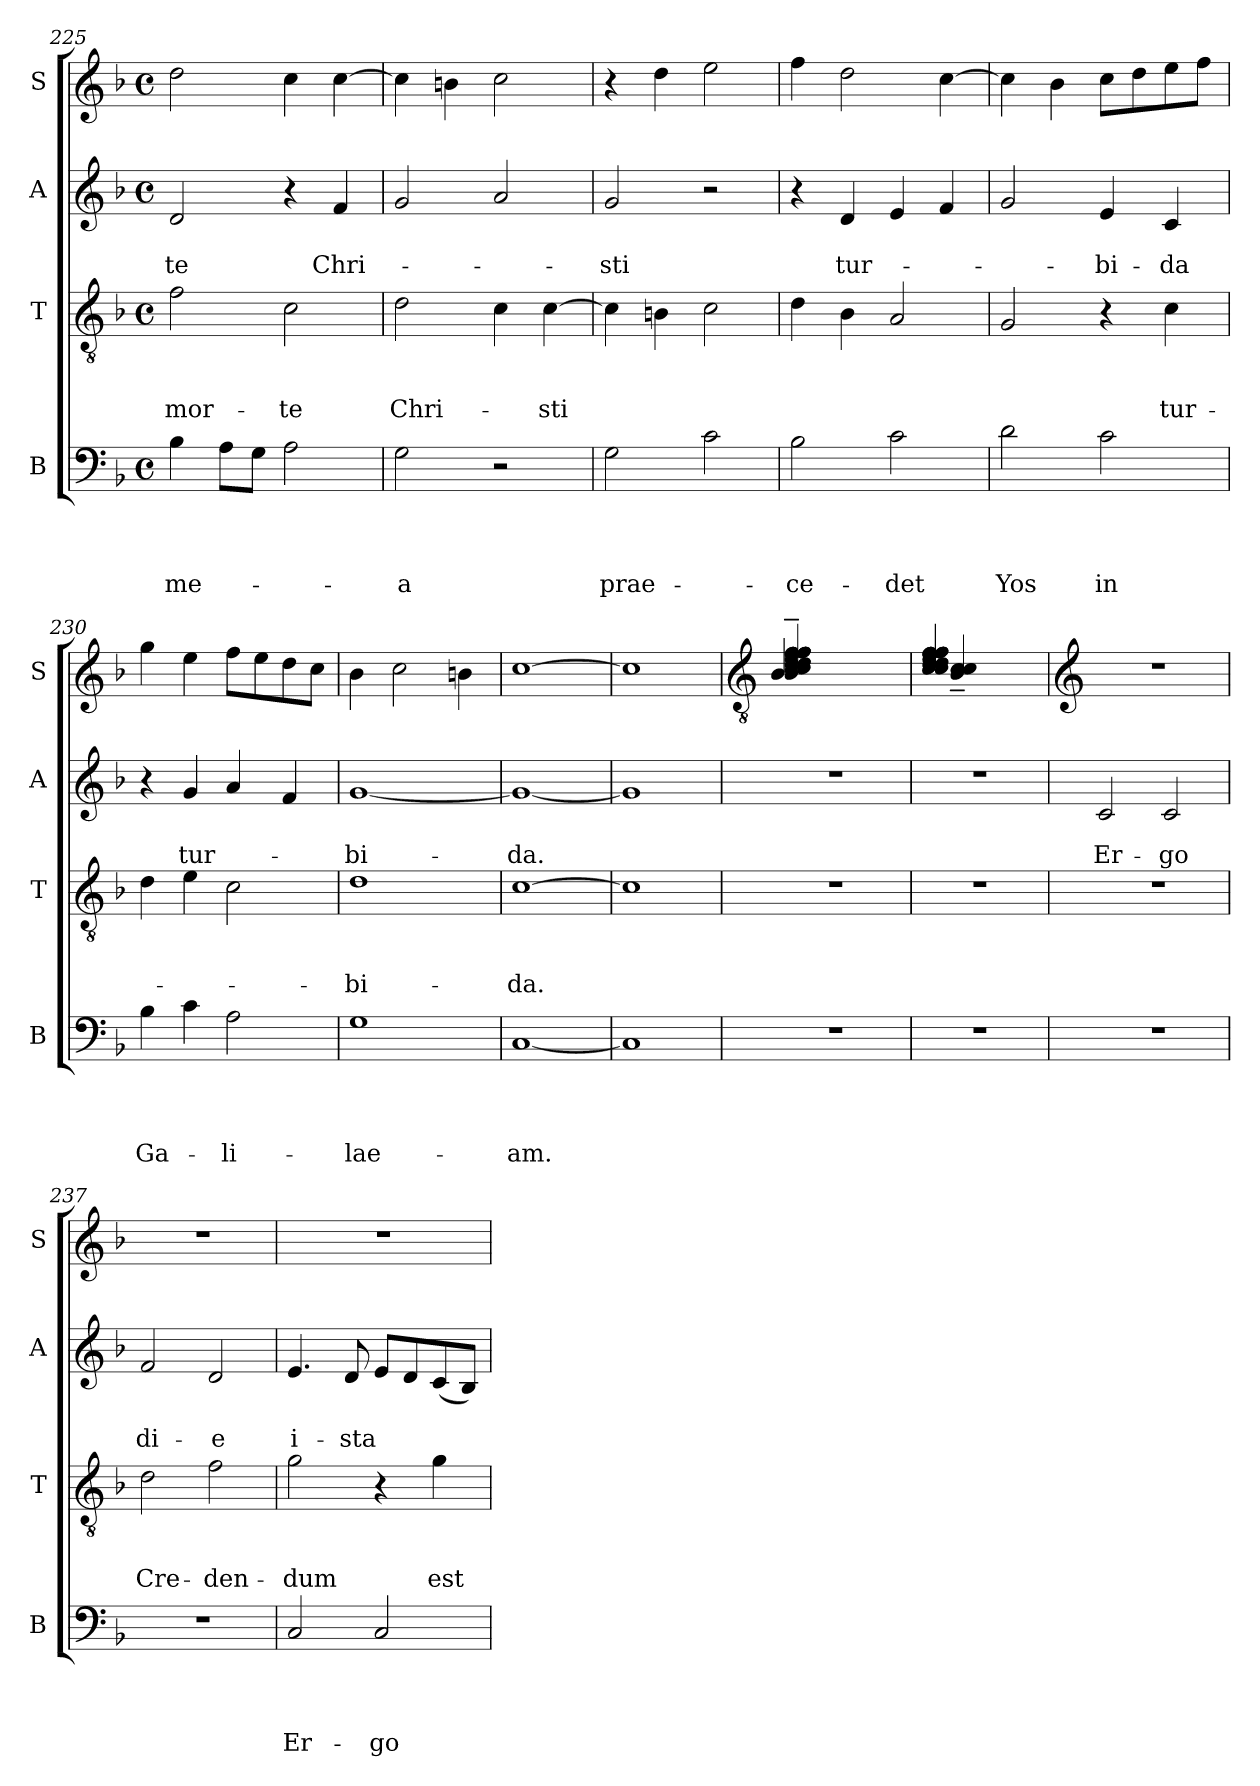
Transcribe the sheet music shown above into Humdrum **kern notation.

**kern	**text	**text	**text	**text	**kern	**text	**text	**text	**kern	**text	**text	**kern
*part4	*part4	*part4	*part4	*part4	*part3	*part3	*part3	*part3	*part2	*part2	*part2	*part1
*staff4	*staff4	*staff4	*staff4	*staff4	*staff3	*staff3	*staff3	*staff3	*staff2	*staff2	*staff2	*staff1
*I"B	*	*	*	*	*I"T	*	*	*	*I"A	*	*	*I"S
*I'B	*	*	*	*	*I'T	*	*	*	*I'A	*	*	*I'S
!!LO:LB:g=z
*clefF4	*	*	*	*	*clefGv2	*	*	*	*clefG2	*	*	*clefG2
*k[b-]	*	*	*	*	*k[b-]	*	*	*	*k[b-]	*	*	*k[b-]
*F:	*	*	*	*	*F:	*	*	*	*F:	*	*	*F:
*M4/4	*	*	*	*	*M4/4	*	*	*	*M4/4	*	*	*M4/4
*met(c)	*	*	*	*	*met(c)	*	*	*	*met(c)	*	*	*met(c)
=225	=225	=225	=225	=225	=225	=225	=225	=225	=225	=225	=225	=225
!	!	!	!	!LO:LY:b	!	!	!	!LO:LY:b	!	!	!LO:LY:b	!
4B-\	.	.	.	me-	2f\	.	.	mor-	2d/	.	-te	2dd\
8A\L	.	.	.	.	.	.	.	.	.	.	.	.
8G\J	.	.	.	.	.	.	.	.	.	.	.	.
!	!	!	!	!	!	!	!	!LO:LY:b	!	!	!	!
2A\	.	.	.	.	2c\	.	.	-te	4r	.	.	4cc\
!	!	!	!	!	!	!	!	!	!	!	!LO:LY:b	!
.	.	.	.	.	.	.	.	.	4f/	.	Chri-	[>4cc\
=226	=226	=226	=226	=226	=226	=226	=226	=226	=226	=226	=226	=226
!	!	!	!	!LO:LY:b	!	!	!	!LO:LY:b	!	!	!	!
2G\	.	.	.	-a	2d\	.	.	Chri-	2g/	.	.	4cc\]
.	.	.	.	.	.	.	.	.	.	.	.	4bn\
2r	.	.	.	.	4c\	.	.	.	2a/	.	.	2cc\
!	!	!	!	!	!	!	!	!LO:LY:b	!	!	!	!
.	.	.	.	.	[>4c\	.	.	-sti	.	.	.	.
=227	=227	=227	=227	=227	=227	=227	=227	=227	=227	=227	=227	=227
!	!	!	!	!LO:LY:b	!	!	!	!	!	!	!LO:LY:b	!
2G\	.	.	.	prae-	4c\]	.	.	.	2g/	.	-sti	4r
.	.	.	.	.	4Bn\	.	.	.	.	.	.	4dd\
2c\	.	.	.	.	2c\	.	.	.	2r	.	.	2ee\
=228	=228	=228	=228	=228	=228	=228	=228	=228	=228	=228	=228	=228
!	!	!	!	!LO:LY:b	!	!	!	!	!	!	!	!
2B-\	.	.	.	-ce-	4d\	.	.	.	4r	.	.	4ff\
!	!	!	!	!	!	!	!	!	!	!	!LO:LY:b	!
.	.	.	.	.	4B-\	.	.	.	4d/	.	tur-	2dd\
!	!	!	!	!LO:LY:b	!	!	!	!	!	!	!	!
2c\	.	.	.	-det	2A/	.	.	.	4e/	.	.	.
.	.	.	.	.	.	.	.	.	4f/	.	.	[>4cc\
=229	=229	=229	=229	=229	=229	=229	=229	=229	=229	=229	=229	=229
!	!	!	!	!LO:LY:b	!	!	!	!	!	!	!	!
2d\	.	.	.	Yos	2G/	.	.	.	2g/	.	.	4cc\]
.	.	.	.	.	.	.	.	.	.	.	.	4b-\
!	!	!	!	!LO:LY:b	!	!	!	!	!	!	!LO:LY:b	!
2c\	.	.	.	in	4r	.	.	.	4e/	.	-bi-	8cc\L
.	.	.	.	.	.	.	.	.	.	.	.	8dd\
!	!	!	!	!	!	!	!	!LO:LY:b	!	!	!LO:LY:b	!
.	.	.	.	.	4c\	.	.	tur-	4c/	.	-da	8ee\
.	.	.	.	.	.	.	.	.	.	.	.	8ff\J
=230	=230	=230	=230	=230	=230	=230	=230	=230	=230	=230	=230	=230
!	!	!	!	!LO:LY:b	!	!	!	!	!	!	!	!
4B-\	.	.	.	Ga-	4d\	.	.	.	4r	.	.	4gg\
!	!	!	!	!	!	!	!	!	!	!	!LO:LY:b	!
4c\	.	.	.	.	4e\	.	.	.	4g/	.	tur-	4ee\
!	!	!	!	!LO:LY:b	!	!	!	!	!	!	!	!
2A\	.	.	.	-li-	2c\	.	.	.	4a/	.	.	8ff\L
.	.	.	.	.	.	.	.	.	.	.	.	8ee\
.	.	.	.	.	.	.	.	.	4f/	.	.	8dd\
.	.	.	.	.	.	.	.	.	.	.	.	8cc\J
=231	=231	=231	=231	=231	=231	=231	=231	=231	=231	=231	=231	=231
!	!	!	!	!LO:LY:b	!	!	!	!LO:LY:b	!	!	!LO:LY:b	!
1G	.	.	.	-lae-	1d	.	.	-bi-	[<1g	.	-bi-	4b-\
.	.	.	.	.	.	.	.	.	.	.	.	2cc\
.	.	.	.	.	.	.	.	.	.	.	.	4bn\
=232	=232	=232	=232	=232	=232	=232	=232	=232	=232	=232	=232	=232
!	!	!	!	!LO:LY:b	!	!	!	!LO:LY:b	!	!	!LO:LY:b	!
[<1C	.	.	.	-am.	[>1c	.	.	-da.	1g_	.	-da.	[>1cc
=233	=233	=233	=233	=233	=233	=233	=233	=233	=233	=233	=233	=233
1C]	.	.	.	.	1c]	.	.	.	1g]	.	.	1cc]
!!LO:LB:g=z
=234	=234	=234	=234	=234	=234	=234	=234	=234	=234	=234	=234	=234
*	*	*	*	*	*	*	*	*	*	*	*	*clefGv2
*	*	*	*	*	*	*	*	*	*	*	*	*^
1r	.	.	.	.	1r	.	.	.	1r	.	.	4B-/~< 4c/~< 4c/~< 4d/~< 4d/~< 4d/~< 4e/~< 4f/~< 4f/~< 4f/~< 4f/~< 4f/~<	4B-/
.	.	.	.	.	.	.	.	.	.	.	.	2.ryy	2.ryy
!!LO:LB:g=z	!!
=235	=235	=235	=235	=235	=235	=235	=235	=235	=235	=235	=235	=235	=235
1r	.	.	.	.	1r	.	.	.	1r	.	.	4c/ 4c/ 4c/ 4d/ 4d/ 4d/ 4e/ 4f/ 4f/ 4f/ 4f/ 4f/	4B-/~< 4c/~< 4c/~<
.	.	.	.	.	.	.	.	.	.	.	.	2.ryy	2.ryy
*	*	*	*	*	*	*	*	*	*	*	*	*v	*v
!!LO:PB:g=z
=236	=236	=236	=236	=236	=236	=236	=236	=236	=236	=236	=236	=236
*	*	*	*	*	*	*	*	*	*	*	*	*clefG2
*	*	*	*	*	*	*	*	*	*	*	*	*^
!	!	!	!	!	!	!	!	!	!	!	!LO:LY:b	!	!
*	*	*	*	*	*	*	*	*	*	*	*	*v	*v
1r	.	.	.	.	1r	.	.	.	2c/	.	Er-	1r
!	!	!	!	!	!	!	!	!	!	!	!LO:LY:b	!
.	.	.	.	.	.	.	.	.	2c/	.	-go	.
=237	=237	=237	=237	=237	=237	=237	=237	=237	=237	=237	=237	=237
!	!	!	!	!	!	!	!	!LO:LY:b	!	!	!LO:LY:b	!
1r	.	.	.	.	2d\	.	.	Cre-	2f/	.	di-	1r
!	!	!	!	!	!	!	!	!LO:LY:b	!	!	!LO:LY:b	!
.	.	.	.	.	2f\	.	.	-den-	2d/	.	-e	.
=238	=238	=238	=238	=238	=238	=238	=238	=238	=238	=238	=238	=238
!	!	!	!	!LO:LY:b	!	!	!	!LO:LY:b	!	!	!LO:LY:b	!
2C/	.	.	.	Er-	2g\	.	.	-dum	4.e/	.	i-	1r
!	!	!	!	!	!	!	!	!	!	!	!LO:LY:b	!
.	.	.	.	.	.	.	.	.	8d/	.	-sta	.
!	!	!	!	!LO:LY:b	!	!	!	!	!	!	!	!
2C/	.	.	.	-go	4r	.	.	.	8e/L	.	.	.
.	.	.	.	.	.	.	.	.	8d/	.	.	.
!	!	!	!	!	!	!	!	!LO:LY:b	!	!	!	!
.	.	.	.	.	4g\	.	.	est	(>8c/	.	.	.
.	.	.	.	.	.	.	.	.	8B-/J)	.	.	.
=	=	=	=	=	=	=	=	=	=	=	=	=
*-	*-	*-	*-	*-	*-	*-	*-	*-	*-	*-	*-	*-
